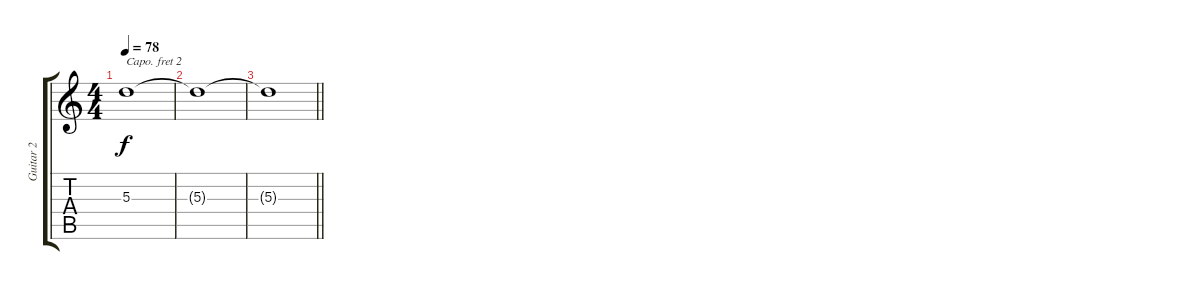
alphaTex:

\track ("Guitar 2" "Guitar 2") {instrument acousticguitarnylon}
\staff {score tabs}
\capo 2
\tuning (E4 B3 G3 D3 A2 E2) {hide}
\ts (4 4)
\tempo 78
\clef g2
\ks c
5.3{t}.1{dy f} |
5.3{t}.1 |
\barLineRight lightlight
5.3{t}.1
